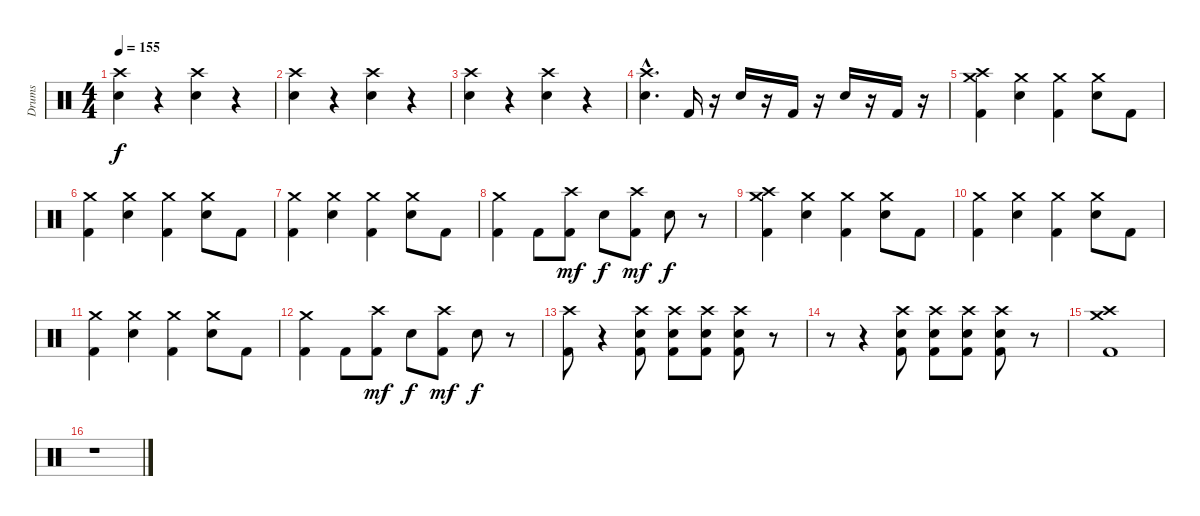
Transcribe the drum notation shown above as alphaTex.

\track ("Drums" "Drums") {instrument percussion}
\staff {score}
\articulation defaults
\ts (4 4)
\tempo 155
\clef neutral
\ks c
("Crash high (hit)" "Snare (hit) 2").4{dy f} r.4 ("Crash high (hit)" "Snare (hit) 2").4 r.4 |
("Crash high (hit)" "Snare (hit) 2").4 r.4 ("Crash high (hit)" "Snare (hit) 2").4 r.4 |
("Crash high (hit)" "Snare (hit) 2").4 r.4 ("Crash high (hit)" "Snare (hit) 2").4 r.4 |
("Crash high (hit)"{hac} "Snare (hit) 2"{hac}).4{d} "Kick (hit) 2".16 r.16 "Snare (hit) 2".16 r.16 "Kick (hit) 2".16 r.16 "Snare (hit) 2".16 r.16 "Kick (hit) 2".16 r.16 |
("Crash medium (hit)" "Crash high (hit)" "Kick (hit) 2").4 ("Crash medium (hit)" "Snare (hit) 2").4 ("Crash medium (hit)" "Kick (hit) 2").4 ("Crash medium (hit)" "Snare (hit) 2").8 "Kick (hit) 2".8 |
("Crash medium (hit)" "Kick (hit) 2").4 ("Crash medium (hit)" "Snare (hit) 2").4 ("Crash medium (hit)" "Kick (hit) 2").4 ("Crash medium (hit)" "Snare (hit) 2").8 "Kick (hit) 2".8 |
("Crash medium (hit)" "Kick (hit) 2").4 ("Crash medium (hit)" "Snare (hit) 2").4 ("Crash medium (hit)" "Kick (hit) 2").4 ("Crash medium (hit)" "Snare (hit) 2").8 "Kick (hit) 2".8 |
("Crash medium (hit)" "Kick (hit) 2").4 "Kick (hit) 2".8 ("Crash high (hit)" "Kick (hit) 2").8{dy mf} "Snare (hit) 2".8{dy f} ("Crash high (hit)" "Kick (hit) 2").8{dy mf} "Snare (hit) 2".8{dy f} r.8 |
("Crash medium (hit)" "Crash high (hit)" "Kick (hit) 2").4 ("Crash medium (hit)" "Snare (hit) 2").4 ("Crash medium (hit)" "Kick (hit) 2").4 ("Crash medium (hit)" "Snare (hit) 2").8 "Kick (hit) 2".8 |
("Crash medium (hit)" "Kick (hit) 2").4 ("Crash medium (hit)" "Snare (hit) 2").4 ("Crash medium (hit)" "Kick (hit) 2").4 ("Crash medium (hit)" "Snare (hit) 2").8 "Kick (hit) 2".8 |
("Crash medium (hit)" "Kick (hit) 2").4 ("Crash medium (hit)" "Snare (hit) 2").4 ("Crash medium (hit)" "Kick (hit) 2").4 ("Crash medium (hit)" "Snare (hit) 2").8 "Kick (hit) 2".8 |
("Crash medium (hit)" "Kick (hit) 2").4 "Kick (hit) 2".8 ("Crash high (hit)" "Kick (hit) 2").8{dy mf} "Snare (hit) 2".8{dy f} ("Crash high (hit)" "Kick (hit) 2").8{dy mf} "Snare (hit) 2".8{dy f} r.8 |
("Crash high (hit)" "Kick (hit) 2").8 r.4 ("Crash high (hit)" "Snare (hit) 2" "Kick (hit) 2").8 ("Crash high (hit)" "Snare (hit) 2" "Kick (hit) 2").8 ("Crash high (hit)" "Snare (hit) 2" "Kick (hit) 2").8 ("Crash high (hit)" "Snare (hit) 2" "Kick (hit) 2").8 r.8 |
r.8 r.4 ("Crash high (hit)" "Snare (hit) 2" "Kick (hit) 2").8 ("Crash high (hit)" "Snare (hit) 2" "Kick (hit) 2").8 ("Crash high (hit)" "Snare (hit) 2" "Kick (hit) 2").8 ("Crash high (hit)" "Snare (hit) 2" "Kick (hit) 2").8 r.8 |
("Crash high (hit)" "Crash medium (hit)" "Kick (hit) 2").1 |
r.1
